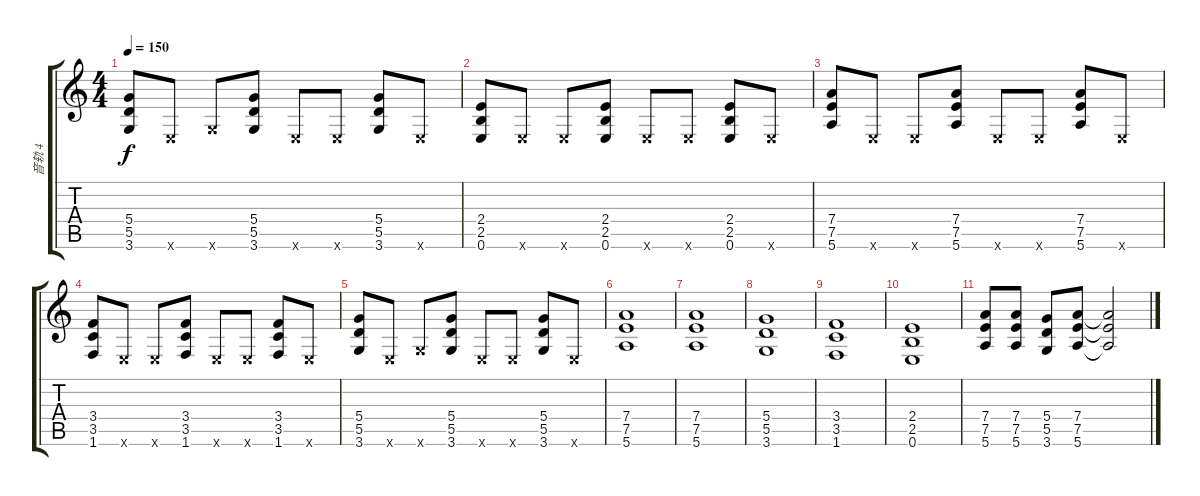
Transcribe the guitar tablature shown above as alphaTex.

\track ("音轨 4" "音轨 4") {instrument distortionguitar}
\staff {score tabs}
\tuning (E4 B3 G3 D3 A2 E2) {hide}
\ts (4 4)
\tempo 150
\clef g2
\ks c
(5.4 5.5 3.6).8{dy f} 0.6{x}.8 3.6{x}.8 (5.4 5.5 3.6).8 0.6{x}.8 0.6{x}.8 (5.4 5.5 3.6).8 0.6{x}.8 |
(2.4 2.5 0.6).8 0.6{x}.8 0.6{x}.8 (2.4 2.5 0.6).8 0.6{x}.8 0.6{x}.8 (2.4 2.5 0.6).8 0.6{x}.8 |
(7.4 7.5 5.6).8 0.6{x}.8 0.6{x}.8 (7.4 7.5 5.6).8 0.6{x}.8 0.6{x}.8 (7.4 7.5 5.6).8 0.6{x}.8 |
(3.4 3.5 1.6).8 0.6{x}.8 0.6{x}.8 (3.4 3.5 1.6).8 0.6{x}.8 0.6{x}.8 (3.4 3.5 1.6).8 0.6{x}.8 |
(5.4 5.5 3.6).8 0.6{x}.8 3.6{x}.8 (5.4 5.5 3.6).8 0.6{x}.8 0.6{x}.8 (5.4 5.5 3.6).8 0.6{x}.8 |
(7.4 7.5 5.6).1 |
(7.4 7.5 5.6).1 |
(5.4 5.5 3.6).1 |
(3.4 3.5 1.6).1 |
(2.4 2.5 0.6).1 |
(7.4 7.5 5.6).8 (7.4 7.5 5.6).8 (5.4 5.5 3.6).8 (7.4 7.5 5.6).8 (7.4{t} 7.5{t} 5.6{t}).2
